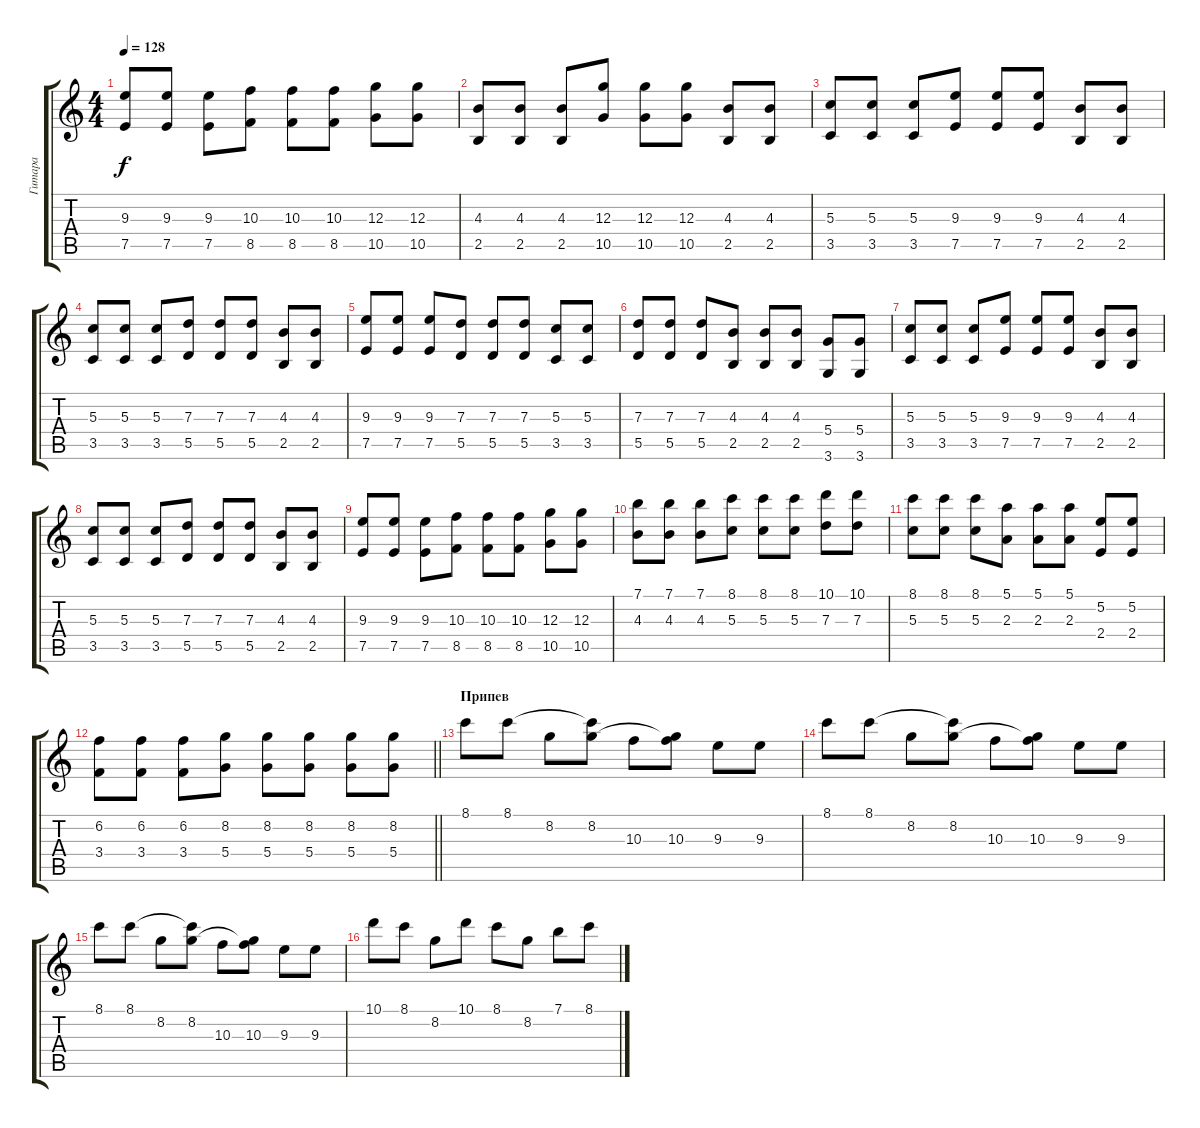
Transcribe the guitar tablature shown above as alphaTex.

\track ("Гитара" "Гитара") {instrument electricguitarclean}
\staff {score tabs}
\tuning (E4 B3 G3 D3 A2 E2) {hide}
\ts (4 4)
\tempo 128
\clef g2
\ks c
(9.3 7.5).8{dy f} (9.3 7.5).8 (9.3 7.5).8 (10.3 8.5).8 (10.3 8.5).8 (10.3 8.5).8 (12.3 10.5).8 (12.3 10.5).8 |
(4.3 2.5).8 (4.3 2.5).8 (4.3 2.5).8 (12.3 10.5).8 (12.3 10.5).8 (12.3 10.5).8 (4.3 2.5).8 (4.3 2.5).8 |
(5.3 3.5).8 (5.3 3.5).8 (5.3 3.5).8 (9.3 7.5).8 (9.3 7.5).8 (9.3 7.5).8 (4.3 2.5).8 (4.3 2.5).8 |
(5.3 3.5).8 (5.3 3.5).8 (5.3 3.5).8 (7.3 5.5).8 (7.3 5.5).8 (7.3 5.5).8 (4.3 2.5).8 (4.3 2.5).8 |
(9.3 7.5).8 (9.3 7.5).8 (9.3 7.5).8 (7.3 5.5).8 (7.3 5.5).8 (7.3 5.5).8 (5.3 3.5).8 (5.3 3.5).8 |
(7.3 5.5).8 (7.3 5.5).8 (7.3 5.5).8 (4.3 2.5).8 (4.3 2.5).8 (4.3 2.5).8 (5.4 3.6).8 (5.4 3.6).8 |
(5.3 3.5).8 (5.3 3.5).8 (5.3 3.5).8 (9.3 7.5).8 (9.3 7.5).8 (9.3 7.5).8 (4.3 2.5).8 (4.3 2.5).8 |
(5.3 3.5).8 (5.3 3.5).8 (5.3 3.5).8 (7.3 5.5).8 (7.3 5.5).8 (7.3 5.5).8 (4.3 2.5).8 (4.3 2.5).8 |
(9.3 7.5).8 (9.3 7.5).8 (9.3 7.5).8 (10.3 8.5).8 (10.3 8.5).8 (10.3 8.5).8 (12.3 10.5).8 (12.3 10.5).8 |
(7.1 4.3).8 (7.1 4.3).8 (7.1 4.3).8 (8.1 5.3).8 (8.1 5.3).8 (8.1 5.3).8 (10.1 7.3).8 (10.1 7.3).8 |
(8.1 5.3).8 (8.1 5.3).8 (8.1 5.3).8 (5.1 2.3).8 (5.1 2.3).8 (5.1 2.3).8 (5.2 2.4).8 (5.2 2.4).8 |
\barLineRight lightlight
(6.2 3.4).8 (6.2 3.4).8 (6.2 3.4).8 (8.2 5.4).8 (8.2 5.4).8 (8.2 5.4).8 (8.2 5.4).8 (8.2 5.4).8 |
\section ("" "Припев")
8.1.8 8.1.8 8.2.8 (8.1{t} 8.2).8 10.3.8 (8.2{t} 10.3).8 9.3.8 9.3.8 |
8.1.8 8.1.8 8.2.8 (8.1{t} 8.2).8 10.3.8 (8.2{t} 10.3).8 9.3.8 9.3.8 |
8.1.8 8.1.8 8.2.8 (8.1{t} 8.2).8 10.3.8 (8.2{t} 10.3).8 9.3.8 9.3.8 |
10.1.8 8.1.8 8.2.8 10.1.8 8.1.8 8.2.8 7.1.8 8.1.8
